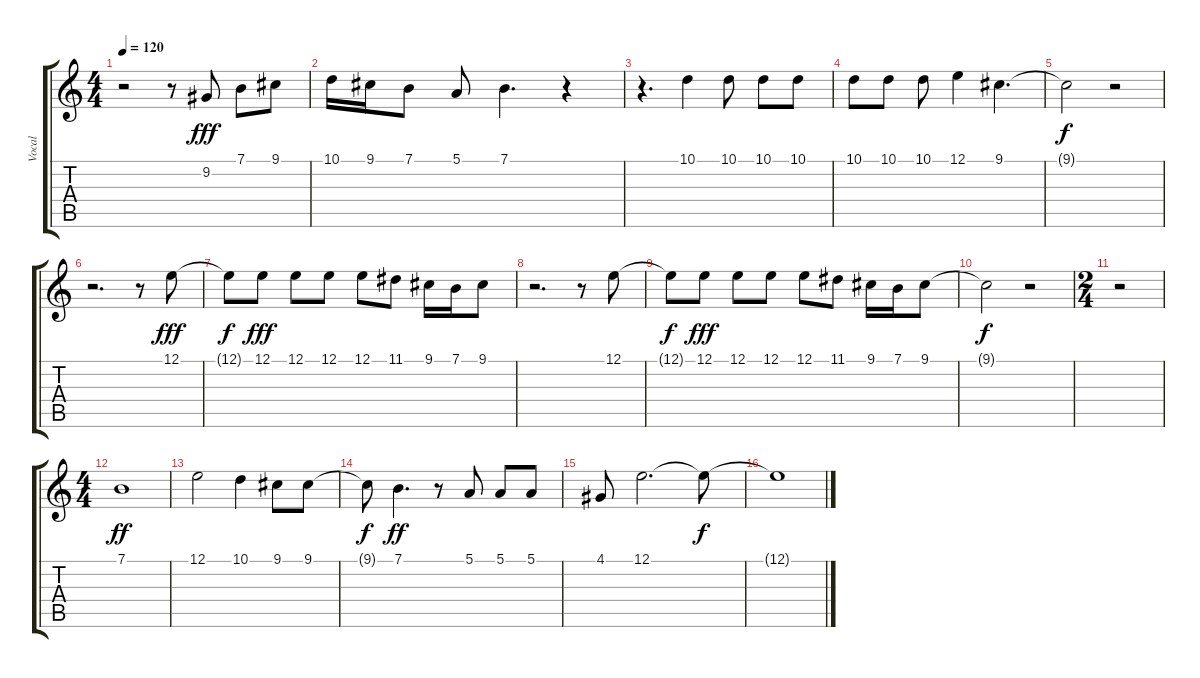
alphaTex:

\track ("Vocal      (GS) " "Vocal     ") {instrument acousticgrandpiano}
\staff {score tabs}
\tuning (E4 B3 G3 D3 A2 E2) {hide}
\ts (4 4)
\tempo 120
\clef g2
\ks c
r.2{dy f} r.8 9.2.8{dy fff} 7.1.8 9.1.8 |
10.1.16 9.1.16 7.1.8 5.1.8 7.1.4{d} r.4 |
r.4{d} 10.1.4 10.1.8 10.1.8 10.1.8 |
10.1.8 10.1.8 10.1.8 12.1.4 9.1.4{d} |
9.1{t}.2{dy f} r.2 |
r.2{d} r.8 12.1.8{dy fff} |
12.1{t}.8{dy f} 12.1.8{dy fff} 12.1.8 12.1.8 12.1.8 11.1.8 9.1.16 7.1.16 9.1.8 |
r.2{d} r.8 12.1.8 |
12.1{t}.8{dy f} 12.1.8{dy fff} 12.1.8 12.1.8 12.1.8 11.1.8 9.1.16 7.1.16 9.1.8 |
9.1{t}.2{dy f} r.2 |
\ts (2 4)
r.2 |
\ts (4 4)
7.1.1{dy ff instrument choiraahs} |
12.1.2 10.1.4 9.1.8 9.1.8 |
9.1{t}.8{dy f} 7.1.4{d dy ff} r.8 5.1.8 5.1.8 5.1.8 |
4.1.8 12.1.2{d} 12.1{t}.8{dy f} |
12.1{t}.1
